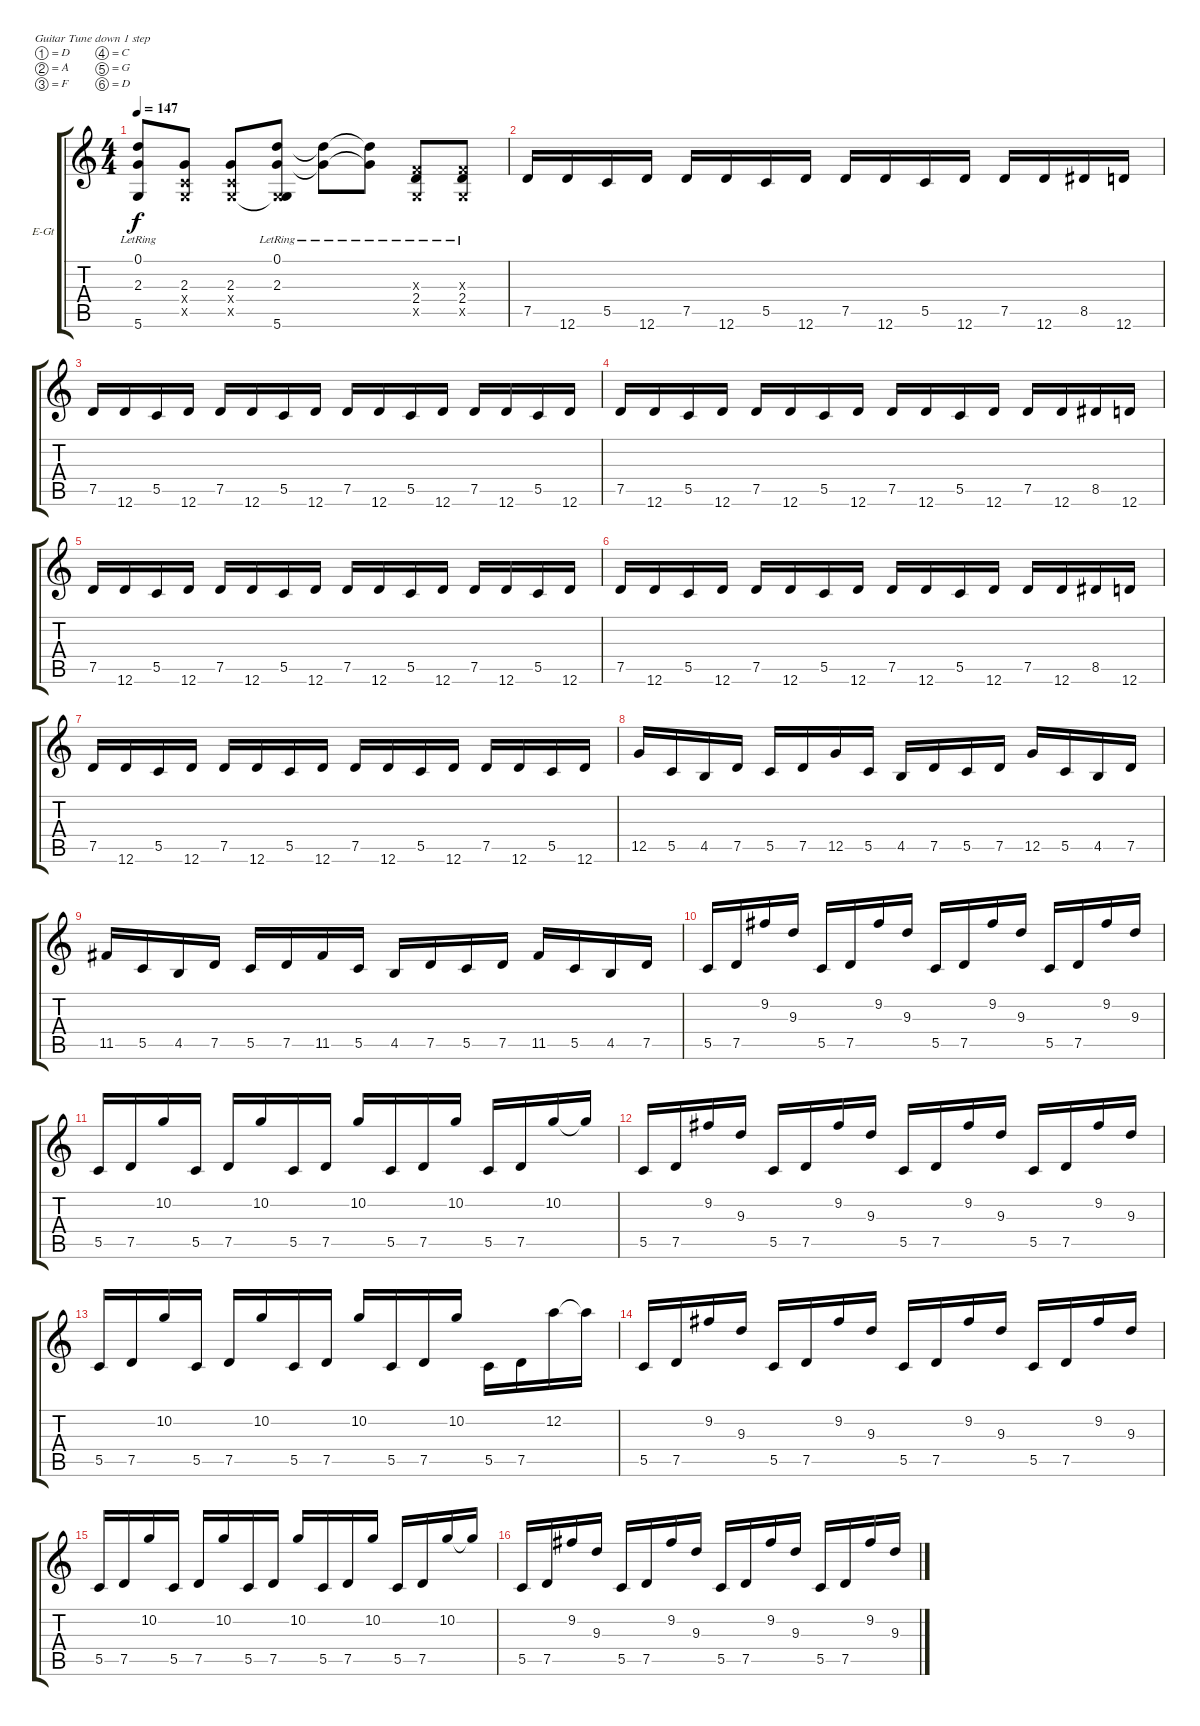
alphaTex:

\bracketExtendMode groupsimilarinstruments
\firstSystemTrackNameOrientation horizontal
\otherSystemsTrackNameOrientation horizontal
\track ("Гитара 2" "E-Gt") {instrument distortionguitar}
\staff {score tabs}
\tuning (D4 A3 F3 C3 G2 D2)
\ts (4 4)
\tempo 147
\clef g2
\ks c
(0.1{lr} 2.3 5.6{lr}).8{dy f} (2.3 0.4{x} 0.5{x}).8 (2.3 0.4{x} 0.5{x}).8 (0.1{lr} 2.3 0.5{x t} 5.6{lr}).8 (0.1{lr t} 2.3{t}).8 (0.1{lr t} 2.3{t}).8 (0.3{x} 2.4{lr} 0.5{x}).8 (0.3{x} 2.4{lr} 0.5{x}).8 |
7.5.16 12.6.16 5.5.16 12.6.16 7.5.16 12.6.16 5.5.16 12.6.16 7.5.16 12.6.16 5.5.16 12.6.16 7.5.16 12.6.16 8.5.16 12.6.16 |
7.5.16 12.6.16 5.5.16 12.6.16 7.5.16 12.6.16 5.5.16 12.6.16 7.5.16 12.6.16 5.5.16 12.6.16 7.5.16 12.6.16 5.5.16 12.6.16 |
7.5.16 12.6.16 5.5.16 12.6.16 7.5.16 12.6.16 5.5.16 12.6.16 7.5.16 12.6.16 5.5.16 12.6.16 7.5.16 12.6.16 8.5.16 12.6.16 |
7.5.16 12.6.16 5.5.16 12.6.16 7.5.16 12.6.16 5.5.16 12.6.16 7.5.16 12.6.16 5.5.16 12.6.16 7.5.16 12.6.16 5.5.16 12.6.16 |
7.5.16 12.6.16 5.5.16 12.6.16 7.5.16 12.6.16 5.5.16 12.6.16 7.5.16 12.6.16 5.5.16 12.6.16 7.5.16 12.6.16 8.5.16 12.6.16 |
7.5.16 12.6.16 5.5.16 12.6.16 7.5.16 12.6.16 5.5.16 12.6.16 7.5.16 12.6.16 5.5.16 12.6.16 7.5.16 12.6.16 5.5.16 12.6.16 |
12.5.16 5.5.16 4.5.16 7.5.16 5.5.16 7.5.16 12.5.16 5.5.16 4.5.16 7.5.16 5.5.16 7.5.16 12.5.16 5.5.16 4.5.16 7.5.16 |
11.5.16 5.5.16 4.5.16 7.5.16 5.5.16 7.5.16 11.5.16 5.5.16 4.5.16 7.5.16 5.5.16 7.5.16 11.5.16 5.5.16 4.5.16 7.5.16 |
5.5.16 7.5.16 9.2.16 9.3.16 5.5.16 7.5.16 9.2.16 9.3.16 5.5.16 7.5.16 9.2.16 9.3.16 5.5.16 7.5.16 9.2.16 9.3.16 |
5.5.16 7.5.16 10.2.16 5.5.16 7.5.16 10.2.16 5.5.16 7.5.16 10.2.16 5.5.16 7.5.16 10.2.16 5.5.16 7.5.16 10.2.16 10.2{t}.16 |
5.5.16 7.5.16 9.2.16 9.3.16 5.5.16 7.5.16 9.2.16 9.3.16 5.5.16 7.5.16 9.2.16 9.3.16 5.5.16 7.5.16 9.2.16 9.3.16 |
5.5.16 7.5.16 10.2.16 5.5.16 7.5.16 10.2.16 5.5.16 7.5.16 10.2.16 5.5.16 7.5.16 10.2.16 5.5.16 7.5.16 12.2.16 12.2{t}.16 |
5.5.16 7.5.16 9.2.16 9.3.16 5.5.16 7.5.16 9.2.16 9.3.16 5.5.16 7.5.16 9.2.16 9.3.16 5.5.16 7.5.16 9.2.16 9.3.16 |
5.5.16 7.5.16 10.2.16 5.5.16 7.5.16 10.2.16 5.5.16 7.5.16 10.2.16 5.5.16 7.5.16 10.2.16 5.5.16 7.5.16 10.2.16 10.2{t}.16 |
5.5.16 7.5.16 9.2.16 9.3.16 5.5.16 7.5.16 9.2.16 9.3.16 5.5.16 7.5.16 9.2.16 9.3.16 5.5.16 7.5.16 9.2.16 9.3.16
